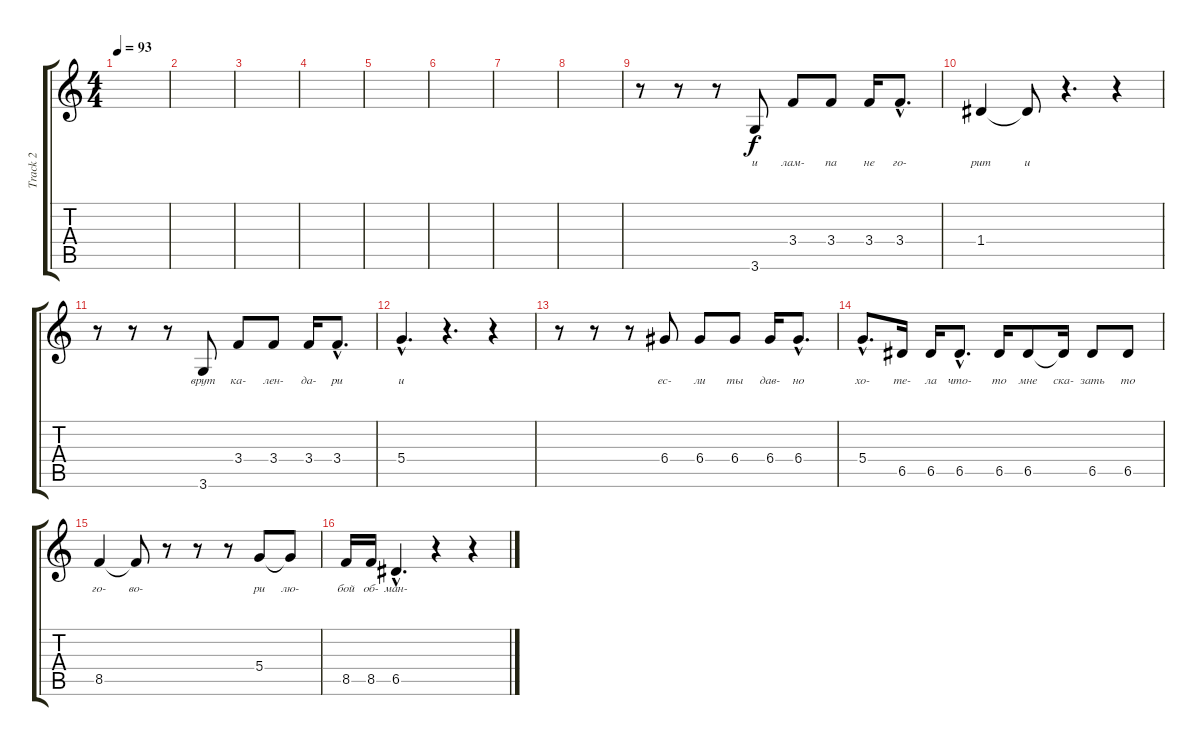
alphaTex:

\track ("Track 2" "Track 2") {instrument acousticguitarsteel}
\staff {score tabs}
\tuning (E4 B3 G3 D3 A2 E2) {hide}
\ts (4 4)
\tempo 93
\clef g2
\ks c
|
|
|
|
|
|
|
|
r.8 r.8 r.8 3.6.8{lyrics (0 "и") lyrics (1 "") lyrics (2 "") lyrics (3 "") lyrics (4 "")} 3.4.8{lyrics (0 "лам-") lyrics (1 "") lyrics (2 "") lyrics (3 "") lyrics (4 "")} 3.4.8{lyrics (0 "па") lyrics (1 "") lyrics (2 "") lyrics (3 "") lyrics (4 "")} 3.4.16{lyrics (0 "не") lyrics (1 "") lyrics (2 "") lyrics (3 "") lyrics (4 "")} 3.4{hac}.8{d lyrics (0 "го-") lyrics (1 "") lyrics (2 "") lyrics (3 "") lyrics (4 "")} |
1.4.4{lyrics (0 "рит") lyrics (1 "") lyrics (2 "") lyrics (3 "") lyrics (4 "")} 1.4{t}.8{lyrics (0 "и") lyrics (1 "") lyrics (2 "") lyrics (3 "") lyrics (4 "")} r.4{d} r.4 |
r.8 r.8 r.8 3.6.8{lyrics (0 "врут") lyrics (1 "") lyrics (2 "") lyrics (3 "") lyrics (4 "")} 3.4.8{lyrics (0 "ка-") lyrics (1 "") lyrics (2 "") lyrics (3 "") lyrics (4 "")} 3.4.8{lyrics (0 "лен-") lyrics (1 "") lyrics (2 "") lyrics (3 "") lyrics (4 "")} 3.4.16{lyrics (0 "да-") lyrics (1 "") lyrics (2 "") lyrics (3 "") lyrics (4 "")} 3.4{hac}.8{d lyrics (0 "ри") lyrics (1 "") lyrics (2 "") lyrics (3 "") lyrics (4 "")} |
5.4{hac}.4{d lyrics (0 "и") lyrics (1 "") lyrics (2 "") lyrics (3 "") lyrics (4 "")} r.4{d} r.4 |
r.8 r.8 r.8 6.4.8{lyrics (0 "ес-") lyrics (1 "") lyrics (2 "") lyrics (3 "") lyrics (4 "")} 6.4.8{lyrics (0 "ли") lyrics (1 "") lyrics (2 "") lyrics (3 "") lyrics (4 "")} 6.4.8{lyrics (0 "ты") lyrics (1 "") lyrics (2 "") lyrics (3 "") lyrics (4 "")} 6.4.16{lyrics (0 "дав-") lyrics (1 "") lyrics (2 "") lyrics (3 "") lyrics (4 "")} 6.4{hac}.8{d lyrics (0 "но") lyrics (1 "") lyrics (2 "") lyrics (3 "") lyrics (4 "")} |
5.4{hac}.8{d lyrics (0 "хо-") lyrics (1 "") lyrics (2 "") lyrics (3 "") lyrics (4 "")} 6.5.16{lyrics (0 "те-") lyrics (1 "") lyrics (2 "") lyrics (3 "") lyrics (4 "")} 6.5.16{lyrics (0 "ла") lyrics (1 "") lyrics (2 "") lyrics (3 "") lyrics (4 "")} 6.5{hac}.8{d lyrics (0 "что-") lyrics (1 "") lyrics (2 "") lyrics (3 "") lyrics (4 "")} 6.5.16{lyrics (0 "то") lyrics (1 "") lyrics (2 "") lyrics (3 "") lyrics (4 "")} 6.5.8{lyrics (0 "мне") lyrics (1 "") lyrics (2 "") lyrics (3 "") lyrics (4 "")} 6.5{t}.16{lyrics (0 "ска-") lyrics (1 "") lyrics (2 "") lyrics (3 "") lyrics (4 "")} 6.5.8{lyrics (0 "зать") lyrics (1 "") lyrics (2 "") lyrics (3 "") lyrics (4 "")} 6.5.8{lyrics (0 "то") lyrics (1 "") lyrics (2 "") lyrics (3 "") lyrics (4 "")} |
8.5.4{lyrics (0 "го-") lyrics (1 "") lyrics (2 "") lyrics (3 "") lyrics (4 "")} 8.5{t}.8{lyrics (0 "во-") lyrics (1 "") lyrics (2 "") lyrics (3 "") lyrics (4 "")} r.8 r.8 r.8 5.4.8{lyrics (0 "ри") lyrics (1 "") lyrics (2 "") lyrics (3 "") lyrics (4 "")} 5.4{t}.8{lyrics (0 "лю-") lyrics (1 "") lyrics (2 "") lyrics (3 "") lyrics (4 "")} |
8.5.16{lyrics (0 "бой") lyrics (1 "") lyrics (2 "") lyrics (3 "") lyrics (4 "")} 8.5.16{lyrics (0 "об-") lyrics (1 "") lyrics (2 "") lyrics (3 "") lyrics (4 "")} 6.5{hac}.4{d lyrics (0 "ман-") lyrics (1 "") lyrics (2 "") lyrics (3 "") lyrics (4 "")} r.4 r.4
